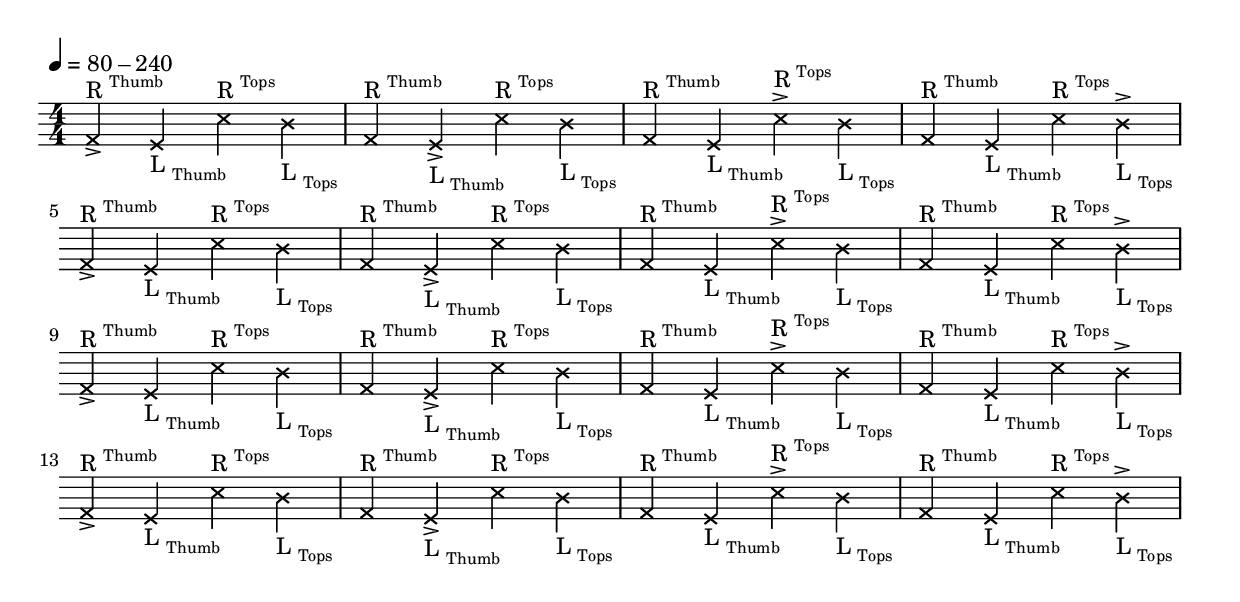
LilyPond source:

\version "2.24.1"
\include "../global.ly"

\layout {
  indent = -3.5
}

\relative {
  \defaultScoreSettings
  \tempo 4 = 80 - 240
  \time 4/4

  \rimNote

  \repeat unfold 4 { 
    f'4^\RThumbTop-> e_\LThumbBtm   c'^\RTopsTop   b_\LTopsBtm   
     f4^\RThumbTop   e_\LThumbBtm-> c'^\RTopsTop   b_\LTopsBtm   
     f4^\RThumbTop   e_\LThumbBtm   c'^\RTopsTop-> b_\LTopsBtm   
     f4^\RThumbTop   e_\LThumbBtm   c'^\RTopsTop   b_\LTopsBtm-> 
    \break
  }

  \resetNoteHead
}